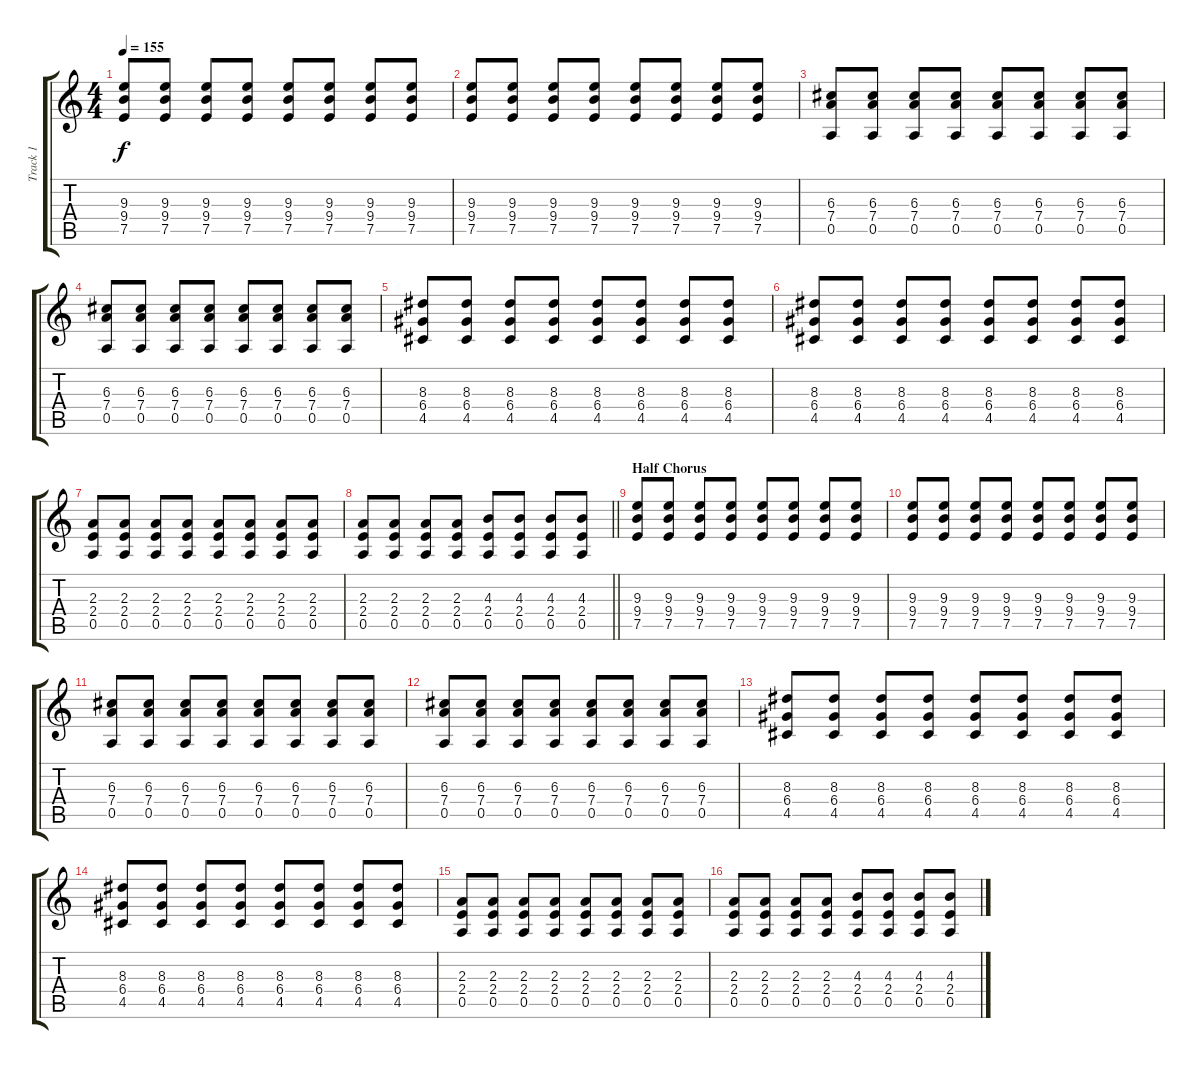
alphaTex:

\track ("Track 1" "Track 1") {instrument overdrivenguitar}
\staff {score tabs}
\tuning (E4 B3 G3 D3 A2 E2) {hide}
\ts (4 4)
\tempo 155
\clef g2
\ks c
(9.3 9.4 7.5).8{dy f} (9.3 9.4 7.5).8 (9.3 9.4 7.5).8 (9.3 9.4 7.5).8 (9.3 9.4 7.5).8 (9.3 9.4 7.5).8 (9.3 9.4 7.5).8 (9.3 9.4 7.5).8 |
(9.3 9.4 7.5).8 (9.3 9.4 7.5).8 (9.3 9.4 7.5).8 (9.3 9.4 7.5).8 (9.3 9.4 7.5).8 (9.3 9.4 7.5).8 (9.3 9.4 7.5).8 (9.3 9.4 7.5).8 |
(6.3 7.4 0.5).8 (6.3 7.4 0.5).8 (6.3 7.4 0.5).8 (6.3 7.4 0.5).8 (6.3 7.4 0.5).8 (6.3 7.4 0.5).8 (6.3 7.4 0.5).8 (6.3 7.4 0.5).8 |
(6.3 7.4 0.5).8 (6.3 7.4 0.5).8 (6.3 7.4 0.5).8 (6.3 7.4 0.5).8 (6.3 7.4 0.5).8 (6.3 7.4 0.5).8 (6.3 7.4 0.5).8 (6.3 7.4 0.5).8 |
(8.3 6.4 4.5).8 (8.3 6.4 4.5).8 (8.3 6.4 4.5).8 (8.3 6.4 4.5).8 (8.3 6.4 4.5).8 (8.3 6.4 4.5).8 (8.3 6.4 4.5).8 (8.3 6.4 4.5).8 |
(8.3 6.4 4.5).8 (8.3 6.4 4.5).8 (8.3 6.4 4.5).8 (8.3 6.4 4.5).8 (8.3 6.4 4.5).8 (8.3 6.4 4.5).8 (8.3 6.4 4.5).8 (8.3 6.4 4.5).8 |
(2.3 2.4 0.5).8 (2.3 2.4 0.5).8 (2.3 2.4 0.5).8 (2.3 2.4 0.5).8 (2.3 2.4 0.5).8 (2.3 2.4 0.5).8 (2.3 2.4 0.5).8 (2.3 2.4 0.5).8 |
\barLineRight lightlight
(2.3 2.4 0.5).8 (2.3 2.4 0.5).8 (2.3 2.4 0.5).8 (2.3 2.4 0.5).8 (4.3 2.4 0.5).8 (4.3 2.4 0.5).8 (4.3 2.4 0.5).8 (4.3 2.4 0.5).8 |
\section ("" "Half Chorus")
(9.3 9.4 7.5).8 (9.3 9.4 7.5).8 (9.3 9.4 7.5).8 (9.3 9.4 7.5).8 (9.3 9.4 7.5).8 (9.3 9.4 7.5).8 (9.3 9.4 7.5).8 (9.3 9.4 7.5).8 |
(9.3 9.4 7.5).8 (9.3 9.4 7.5).8 (9.3 9.4 7.5).8 (9.3 9.4 7.5).8 (9.3 9.4 7.5).8 (9.3 9.4 7.5).8 (9.3 9.4 7.5).8 (9.3 9.4 7.5).8 |
(6.3 7.4 0.5).8 (6.3 7.4 0.5).8 (6.3 7.4 0.5).8 (6.3 7.4 0.5).8 (6.3 7.4 0.5).8 (6.3 7.4 0.5).8 (6.3 7.4 0.5).8 (6.3 7.4 0.5).8 |
(6.3 7.4 0.5).8 (6.3 7.4 0.5).8 (6.3 7.4 0.5).8 (6.3 7.4 0.5).8 (6.3 7.4 0.5).8 (6.3 7.4 0.5).8 (6.3 7.4 0.5).8 (6.3 7.4 0.5).8 |
(8.3 6.4 4.5).8 (8.3 6.4 4.5).8 (8.3 6.4 4.5).8 (8.3 6.4 4.5).8 (8.3 6.4 4.5).8 (8.3 6.4 4.5).8 (8.3 6.4 4.5).8 (8.3 6.4 4.5).8 |
(8.3 6.4 4.5).8 (8.3 6.4 4.5).8 (8.3 6.4 4.5).8 (8.3 6.4 4.5).8 (8.3 6.4 4.5).8 (8.3 6.4 4.5).8 (8.3 6.4 4.5).8 (8.3 6.4 4.5).8 |
(2.3 2.4 0.5).8 (2.3 2.4 0.5).8 (2.3 2.4 0.5).8 (2.3 2.4 0.5).8 (2.3 2.4 0.5).8 (2.3 2.4 0.5).8 (2.3 2.4 0.5).8 (2.3 2.4 0.5).8 |
(2.3 2.4 0.5).8 (2.3 2.4 0.5).8 (2.3 2.4 0.5).8 (2.3 2.4 0.5).8 (4.3 2.4 0.5).8 (4.3 2.4 0.5).8 (4.3 2.4 0.5).8 (4.3 2.4 0.5).8
